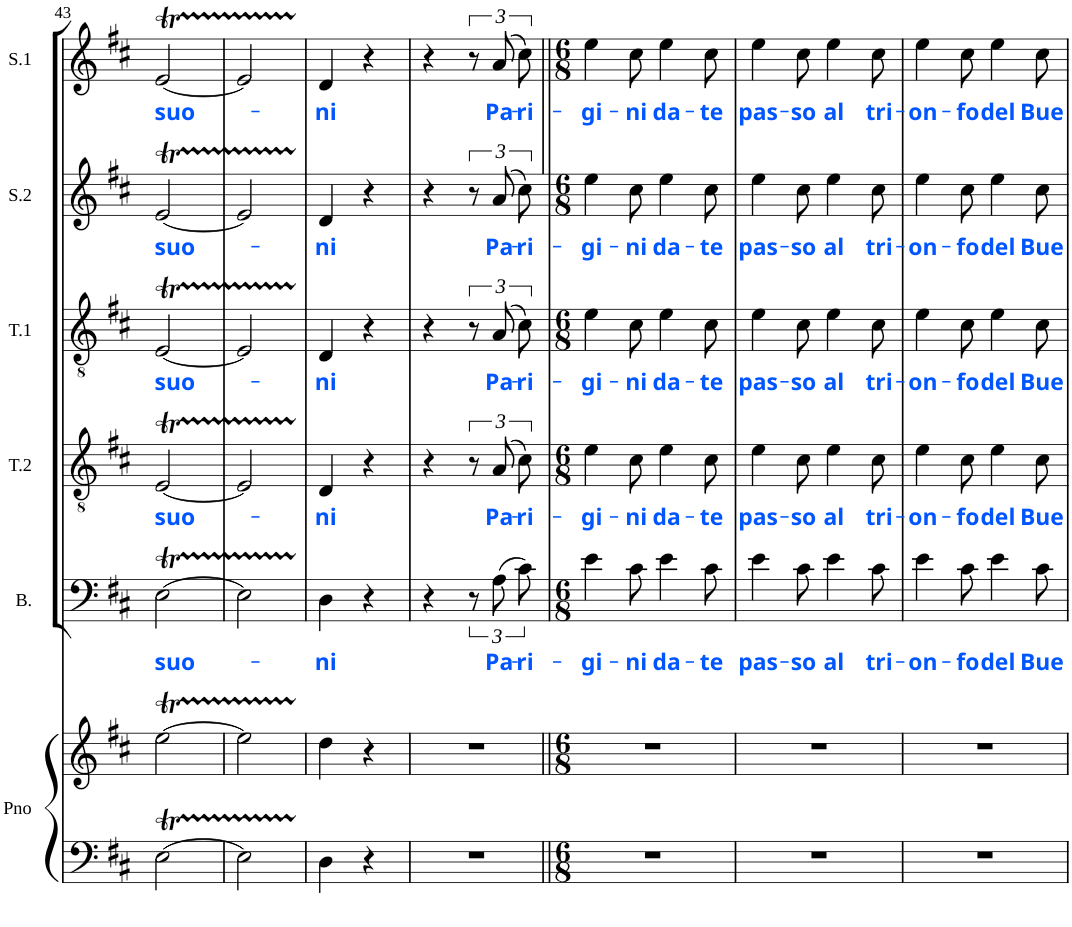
**kern	**kern	**kern	**text	**kern	**text	**kern	**text	**kern	**text	**kern	**text
*part6	*part6	*part5	*part5	*part4	*part4	*part3	*part3	*part2	*part2	*part1	*part1
*staff7	*staff6	*staff5	*staff5	*staff4	*staff4	*staff3	*staff3	*staff2	*staff2	*staff1	*staff1
*I"Piano	*	*I"Bass	*	*I"Tenor 2	*	*I"Tenor 1	*	*I"Soprano 2	*	*I"Soprano 1	*
*I'Pno	*	*I'B.	*	*I'T.2	*	*I'T.1	*	*I'S.2	*	*I'S.1	*
!!LO:PB:g=z
*clefF4	*clefG2	*clefF4	*	*clefGv2	*	*clefGv2	*	*clefG2	*	*clefG2	*
*k[f#c#]	*k[f#c#]	*k[f#c#]	*	*k[f#c#]	*	*k[f#c#]	*	*k[f#c#]	*	*k[f#c#]	*
*D:	*D:	*D:	*	*D:	*	*D:	*	*D:	*	*D:	*
*M2/4	*M2/4	*M2/4	*	*M2/4	*	*M2/4	*	*M2/4	*	*M2/4	*
=43	=43	=43	=43	=43	=43	=43	=43	=43	=43	=43	=43
!	!	!	!LO:LY:b:color=#0055FF	!	!LO:LY:b:color=#0055FF	!	!LO:LY:b:color=#0055FF	!	!LO:LY:b:color=#0055FF	!	!LO:LY:b:color=#0055FF
[2ET\	[2eeT\	[2ET\	suo-	[2ET/	suo-	[2ET/	suo-	[2eT/	suo-	[2eT/	suo-
=44	=44	=44	=44	=44	=44	=44	=44	=44	=44	=44	=44
2E\]	2eeTTT\]	2ETTT\]	.	2ETTT/]	.	2ETTT/]	.	2eTTT/]	.	2eTTT/]	.
=45	=45	=45	=45	=45	=45	=45	=45	=45	=45	=45	=45
!	!	!	!LO:LY:b:color=#0055FF	!	!LO:LY:b:color=#0055FF	!	!LO:LY:b:color=#0055FF	!	!LO:LY:b:color=#0055FF	!	!LO:LY:b:color=#0055FF
4D\	4dd\	4D\	-ni	4D/	-ni	4D/	-ni	4d/	-ni	4d/	-ni
4r	4r	4r	.	4r	.	4r	.	4r	.	4r	.
=46	=46	=46	=46	=46	=46	=46	=46	=46	=46	=46	=46
2r	2r	4r	.	4r	.	4r	.	4r	.	4r	.
.	.	12r	.	12r	.	12r	.	12r	.	12r	.
!	!	!	!LO:LY:b:color=#0055FF	!	!LO:LY:b:color=#0055FF	!	!LO:LY:b:color=#0055FF	!	!LO:LY:b:color=#0055FF	!	!LO:LY:b:color=#0055FF
.	.	(12A\L	Pa-	(12A\L	Pa-	(12A\L	Pa-	(12a\L	Pa-	(12a\L	Pa-
!	!	!	!LO:LY:b:color=#0055FF	!	!LO:LY:b:color=#0055FF	!	!LO:LY:b:color=#0055FF	!	!LO:LY:b:color=#0055FF	!	!LO:LY:b:color=#0055FF
.	.	12c#\J)	-ri-	12c#\J)	-ri-	12c#\J)	-ri-	12cc#\J)	-ri-	12cc#\J)	-ri-
=47||	=47||	=47||	=47||	=47||	=47||	=47||	=47||	=47||	=47||	=47||	=47||
*M6/8	*M6/8	*M6/8	*	*M6/8	*	*M6/8	*	*M6/8	*	*M6/8	*
!	!	!	!LO:LY:b:color=#0055FF	!	!LO:LY:b:color=#0055FF	!	!LO:LY:b:color=#0055FF	!	!LO:LY:b:color=#0055FF	!	!LO:LY:b:color=#0055FF
2.r	2.r	4e\	-gi-	4e\	-gi-	4e\	-gi-	4ee\	-gi-	4ee\	-gi-
!	!	!	!LO:LY:b:color=#0055FF	!	!LO:LY:b:color=#0055FF	!	!LO:LY:b:color=#0055FF	!	!LO:LY:b:color=#0055FF	!	!LO:LY:b:color=#0055FF
.	.	8c#\	-ni	8c#\	-ni	8c#\	-ni	8cc#\	-ni	8cc#\	-ni
!	!	!	!LO:LY:b:color=#0055FF	!	!LO:LY:b:color=#0055FF	!	!LO:LY:b:color=#0055FF	!	!LO:LY:b:color=#0055FF	!	!LO:LY:b:color=#0055FF
.	.	4e\	da-	4e\	da-	4e\	da-	4ee\	da-	4ee\	da-
!	!	!	!LO:LY:b:color=#0055FF	!	!LO:LY:b:color=#0055FF	!	!LO:LY:b:color=#0055FF	!	!LO:LY:b:color=#0055FF	!	!LO:LY:b:color=#0055FF
.	.	8c#\	-te	8c#\	-te	8c#\	-te	8cc#\	-te	8cc#\	-te
=48	=48	=48	=48	=48	=48	=48	=48	=48	=48	=48	=48
!	!	!	!LO:LY:b:color=#0055FF	!	!LO:LY:b:color=#0055FF	!	!LO:LY:b:color=#0055FF	!	!LO:LY:b:color=#0055FF	!	!LO:LY:b:color=#0055FF
2.r	2.r	4e\	pas-	4e\	pas-	4e\	pas-	4ee\	pas-	4ee\	pas-
!	!	!	!LO:LY:b:color=#0055FF	!	!LO:LY:b:color=#0055FF	!	!LO:LY:b:color=#0055FF	!	!LO:LY:b:color=#0055FF	!	!LO:LY:b:color=#0055FF
.	.	8c#\	-so	8c#\	-so	8c#\	-so	8cc#\	-so	8cc#\	-so
!	!	!	!LO:LY:b:color=#0055FF	!	!LO:LY:b:color=#0055FF	!	!LO:LY:b:color=#0055FF	!	!LO:LY:b:color=#0055FF	!	!LO:LY:b:color=#0055FF
.	.	4e\	al	4e\	al	4e\	al	4ee\	al	4ee\	al
!	!	!	!LO:LY:b:color=#0055FF	!	!LO:LY:b:color=#0055FF	!	!LO:LY:b:color=#0055FF	!	!LO:LY:b:color=#0055FF	!	!LO:LY:b:color=#0055FF
.	.	8c#\	tri-	8c#\	tri-	8c#\	tri-	8cc#\	tri-	8cc#\	tri-
=49	=49	=49	=49	=49	=49	=49	=49	=49	=49	=49	=49
!	!	!	!LO:LY:b:color=#0055FF	!	!LO:LY:b:color=#0055FF	!	!LO:LY:b:color=#0055FF	!	!LO:LY:b:color=#0055FF	!	!LO:LY:b:color=#0055FF
2.r	2.r	4e\	-on-	4e\	-on-	4e\	-on-	4ee\	-on-	4ee\	-on-
!	!	!	!LO:LY:b:color=#0055FF	!	!LO:LY:b:color=#0055FF	!	!LO:LY:b:color=#0055FF	!	!LO:LY:b:color=#0055FF	!	!LO:LY:b:color=#0055FF
.	.	8c#\	-fo	8c#\	-fo	8c#\	-fo	8cc#\	-fo	8cc#\	-fo
!	!	!	!LO:LY:b:color=#0055FF	!	!LO:LY:b:color=#0055FF	!	!LO:LY:b:color=#0055FF	!	!LO:LY:b:color=#0055FF	!	!LO:LY:b:color=#0055FF
.	.	4e\	del	4e\	del	4e\	del	4ee\	del	4ee\	del
!	!	!	!LO:LY:b:color=#0055FF	!	!LO:LY:b:color=#0055FF	!	!LO:LY:b:color=#0055FF	!	!LO:LY:b:color=#0055FF	!	!LO:LY:b:color=#0055FF
.	.	8c#\	Bue	8c#\	Bue	8c#\	Bue	8cc#\	Bue	8cc#\	Bue
=	=	=	=	=	=	=	=	=	=	=	=
*-	*-	*-	*-	*-	*-	*-	*-	*-	*-	*-	*-
